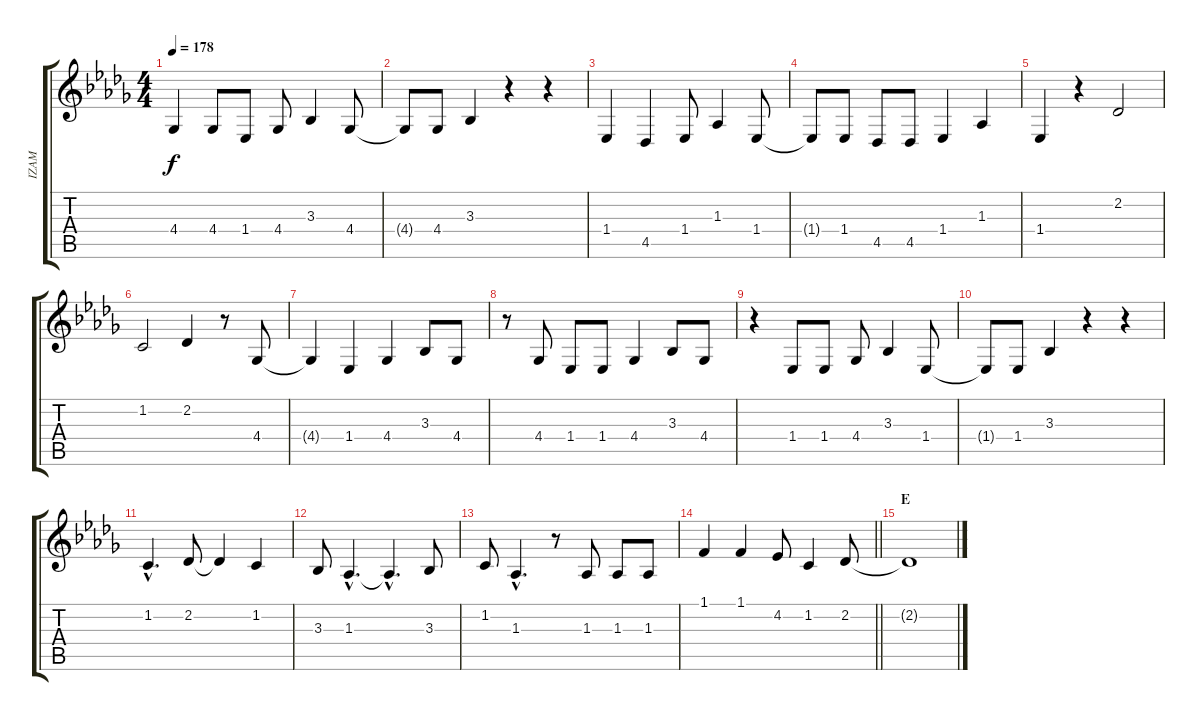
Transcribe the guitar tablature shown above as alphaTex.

\track ("IZAM" "IZAM") {instrument oboe}
\staff {score tabs}
\tuning (E4 B3 G3 D3 A2 E2) {hide}
\ts (4 4)
\tempo 178
\clef g2
\ks db
4.4.4{dy f} 4.4.8 1.4.8 4.4.8 3.3.4 4.4.8 |
4.4{t}.8 4.4.8 3.3.4 r.4 r.4 |
1.4.4 4.5.4 1.4.8 1.3.4 1.4.8 |
1.4{t}.8 1.4.8 4.5.8 4.5.8 1.4.4 1.3.4 |
1.4.4 r.4 2.2.2 |
1.2.2 2.2.4 r.8 4.4.8 |
4.4{t}.4 1.4.4 4.4.4 3.3.8 4.4.8 |
r.8 4.4.8 1.4.8 1.4.8 4.4.4 3.3.8 4.4.8 |
r.4 1.4.8 1.4.8 4.4.8 3.3.4 1.4.8 |
1.4{t}.8 1.4.8 3.3.4 r.4 r.4 |
1.2{hac}.4{d} 2.2.8 2.2{t}.4 1.2.4 |
3.3.8 1.3{hac}.4{d} 1.3{hac t}.4{d} 3.3.8 |
1.2.8 1.3{hac}.4{d} r.8 1.3.8 1.3.8 1.3.8 |
\barLineRight lightlight
1.1.4 1.1.4 4.2.8 1.2.4 2.2.8 |
\section ("" "E")
2.2{t}.1
